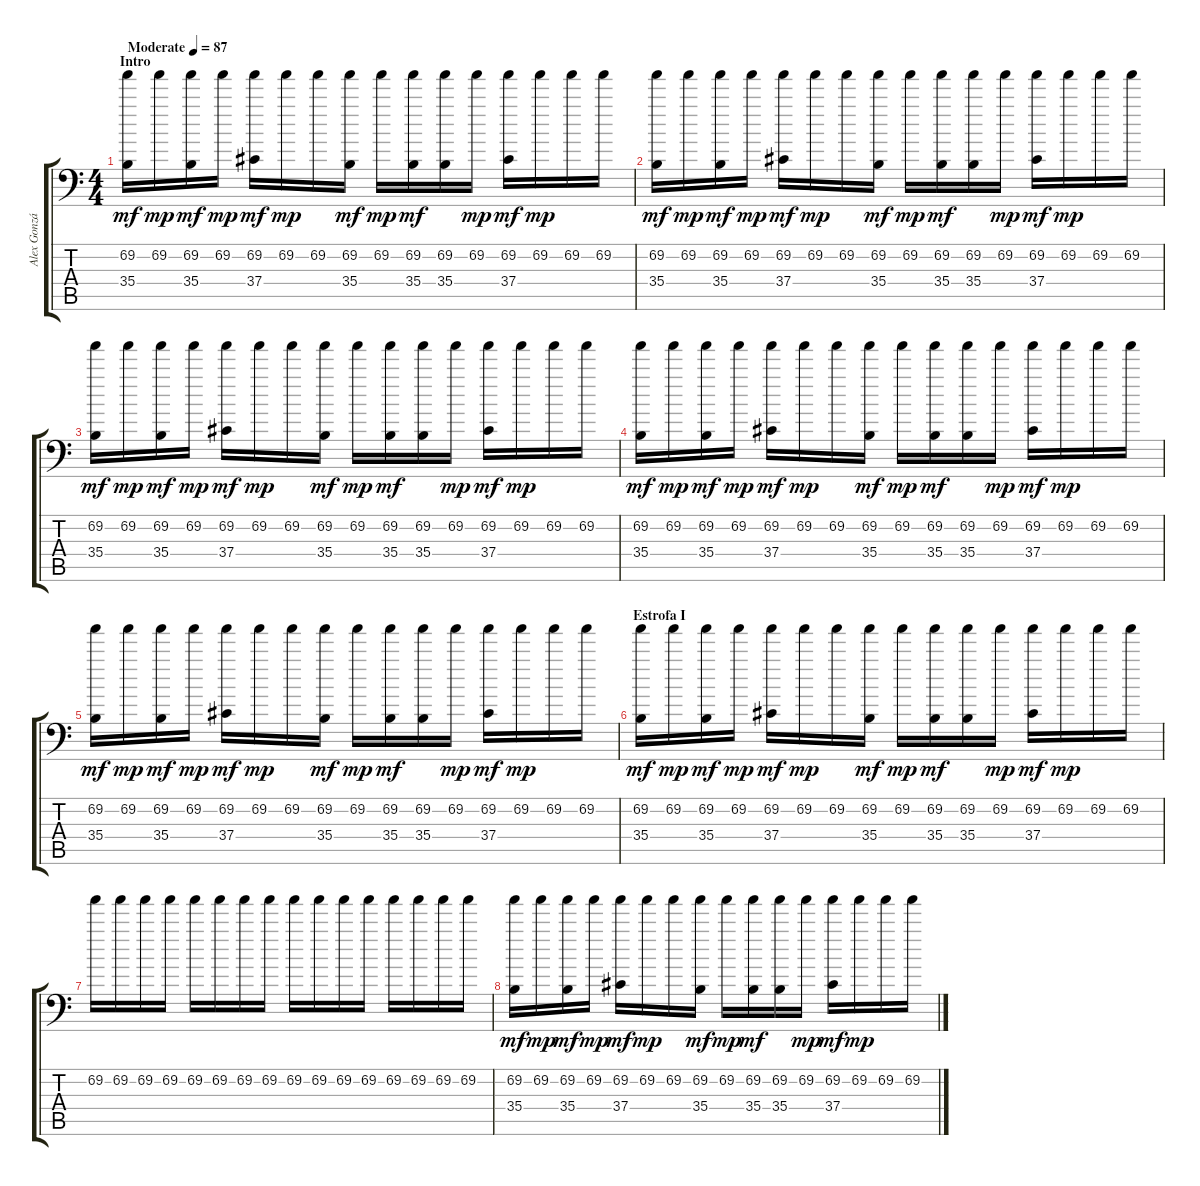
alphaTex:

\track ("Alex González" "Alex Gonzá") {instrument acousticgrandpiano}
\staff {score tabs}
\tuning (C-1 C-1 C-1 C-1 C-1 C-1) {hide}
\ts (4 4)
\section ("" "Intro")
\tempo (87 "Moderate")
\clef f4
\ks c
(69.2 35.4).16{dy mf instrument acousticgrandpiano} 69.2.16{dy mp} (69.2 35.4).16{dy mf} 69.2.16{dy mp} (69.2 37.4).16{dy mf} 69.2.16{dy mp} 69.2.16 (69.2 35.4).16{dy mf} 69.2.16{dy mp} (69.2 35.4).16{dy mf} (69.2 35.4).16 69.2.16{dy mp} (69.2 37.4).16{dy mf} 69.2.16{dy mp} 69.2.16 69.2.16 |
(69.2 35.4).16{dy mf} 69.2.16{dy mp} (69.2 35.4).16{dy mf} 69.2.16{dy mp} (69.2 37.4).16{dy mf} 69.2.16{dy mp} 69.2.16 (69.2 35.4).16{dy mf} 69.2.16{dy mp} (69.2 35.4).16{dy mf} (69.2 35.4).16 69.2.16{dy mp} (69.2 37.4).16{dy mf} 69.2.16{dy mp} 69.2.16 69.2.16 |
(69.2 35.4).16{dy mf} 69.2.16{dy mp} (69.2 35.4).16{dy mf} 69.2.16{dy mp} (69.2 37.4).16{dy mf} 69.2.16{dy mp} 69.2.16 (69.2 35.4).16{dy mf} 69.2.16{dy mp} (69.2 35.4).16{dy mf} (69.2 35.4).16 69.2.16{dy mp} (69.2 37.4).16{dy mf} 69.2.16{dy mp} 69.2.16 69.2.16 |
(69.2 35.4).16{dy mf} 69.2.16{dy mp} (69.2 35.4).16{dy mf} 69.2.16{dy mp} (69.2 37.4).16{dy mf} 69.2.16{dy mp} 69.2.16 (69.2 35.4).16{dy mf} 69.2.16{dy mp} (69.2 35.4).16{dy mf} (69.2 35.4).16 69.2.16{dy mp} (69.2 37.4).16{dy mf} 69.2.16{dy mp} 69.2.16 69.2.16 |
(69.2 35.4).16{dy mf} 69.2.16{dy mp} (69.2 35.4).16{dy mf} 69.2.16{dy mp} (69.2 37.4).16{dy mf} 69.2.16{dy mp} 69.2.16 (69.2 35.4).16{dy mf} 69.2.16{dy mp} (69.2 35.4).16{dy mf} (69.2 35.4).16 69.2.16{dy mp} (69.2 37.4).16{dy mf} 69.2.16{dy mp} 69.2.16 69.2.16 |
\section ("" "Estrofa I")
(69.2 35.4).16{dy mf} 69.2.16{dy mp} (69.2 35.4).16{dy mf} 69.2.16{dy mp} (69.2 37.4).16{dy mf} 69.2.16{dy mp} 69.2.16 (69.2 35.4).16{dy mf} 69.2.16{dy mp} (69.2 35.4).16{dy mf} (69.2 35.4).16 69.2.16{dy mp} (69.2 37.4).16{dy mf} 69.2.16{dy mp} 69.2.16 69.2.16 |
69.2.16 69.2.16 69.2.16 69.2.16 69.2.16 69.2.16 69.2.16 69.2.16 69.2.16 69.2.16 69.2.16 69.2.16 69.2.16 69.2.16 69.2.16 69.2.16 |
(69.2 35.4).16{dy mf} 69.2.16{dy mp} (69.2 35.4).16{dy mf} 69.2.16{dy mp} (69.2 37.4).16{dy mf} 69.2.16{dy mp} 69.2.16 (69.2 35.4).16{dy mf} 69.2.16{dy mp} (69.2 35.4).16{dy mf} (69.2 35.4).16 69.2.16{dy mp} (69.2 37.4).16{dy mf} 69.2.16{dy mp} 69.2.16 69.2.16
